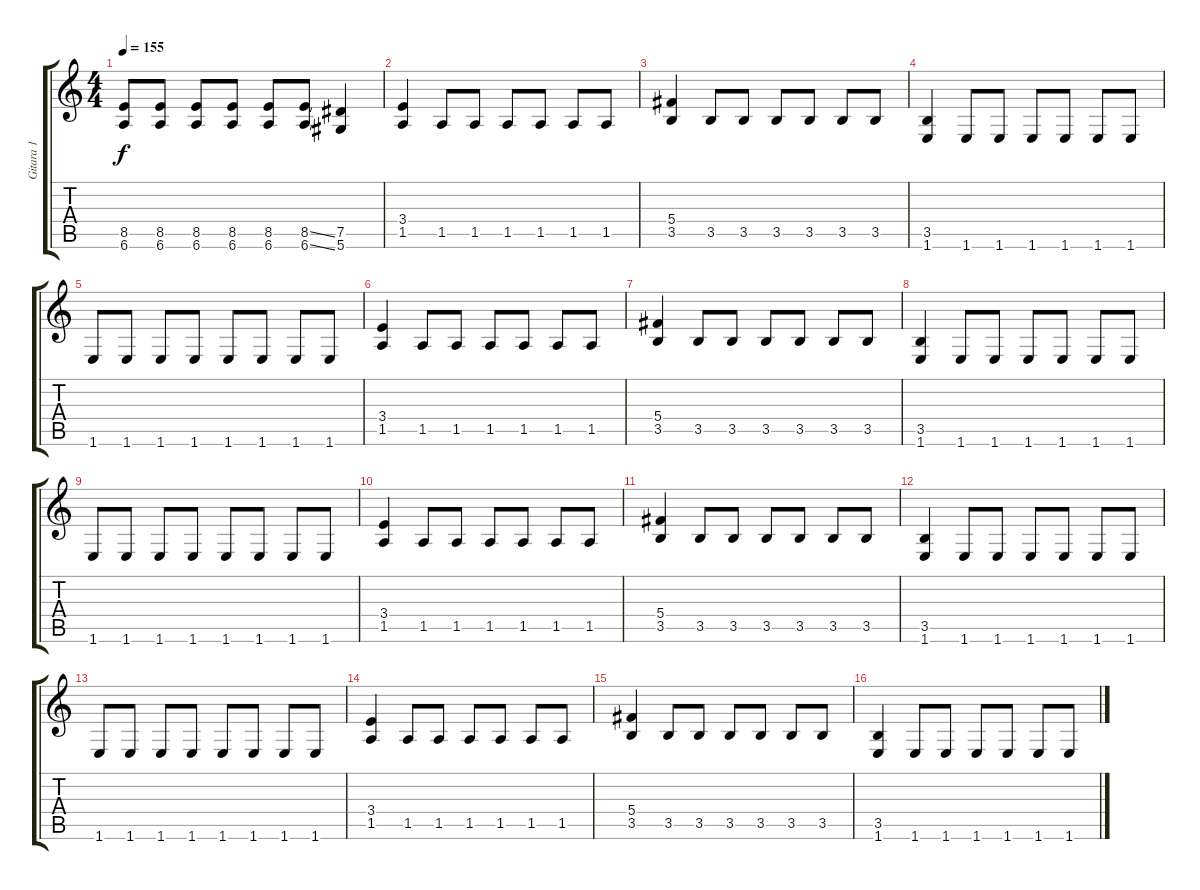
\track ("Gitara 1" "Gitara 1") {instrument distortionguitar}
\staff {score tabs}
\tuning (Eb4 Bb3 Gb3 Db3 Ab2 Eb2) {hide}
\ts (4 4)
\tempo 155
\clef g2
\ks c
(8.5 6.6).8{dy f} (8.5 6.6).8 (8.5 6.6).8 (8.5 6.6).8 (8.5 6.6).8 (8.5{ss} 6.6{ss}).8 (7.5 5.6).4 |
(3.4 1.5).4 1.5.8 1.5.8 1.5.8 1.5.8 1.5.8 1.5.8 |
(5.4 3.5).4 3.5.8 3.5.8 3.5.8 3.5.8 3.5.8 3.5.8 |
(3.5 1.6).4 1.6.8 1.6.8 1.6.8 1.6.8 1.6.8 1.6.8 |
1.6.8 1.6.8 1.6.8 1.6.8 1.6.8 1.6.8 1.6.8 1.6.8 |
(3.4 1.5).4 1.5.8 1.5.8 1.5.8 1.5.8 1.5.8 1.5.8 |
(5.4 3.5).4 3.5.8 3.5.8 3.5.8 3.5.8 3.5.8 3.5.8 |
(3.5 1.6).4 1.6.8 1.6.8 1.6.8 1.6.8 1.6.8 1.6.8 |
1.6.8 1.6.8 1.6.8 1.6.8 1.6.8 1.6.8 1.6.8 1.6.8 |
(3.4 1.5).4 1.5.8 1.5.8 1.5.8 1.5.8 1.5.8 1.5.8 |
(5.4 3.5).4 3.5.8 3.5.8 3.5.8 3.5.8 3.5.8 3.5.8 |
(3.5 1.6).4 1.6.8 1.6.8 1.6.8 1.6.8 1.6.8 1.6.8 |
1.6.8 1.6.8 1.6.8 1.6.8 1.6.8 1.6.8 1.6.8 1.6.8 |
(3.4 1.5).4 1.5.8 1.5.8 1.5.8 1.5.8 1.5.8 1.5.8 |
(5.4 3.5).4 3.5.8 3.5.8 3.5.8 3.5.8 3.5.8 3.5.8 |
(3.5 1.6).4 1.6.8 1.6.8 1.6.8 1.6.8 1.6.8 1.6.8
